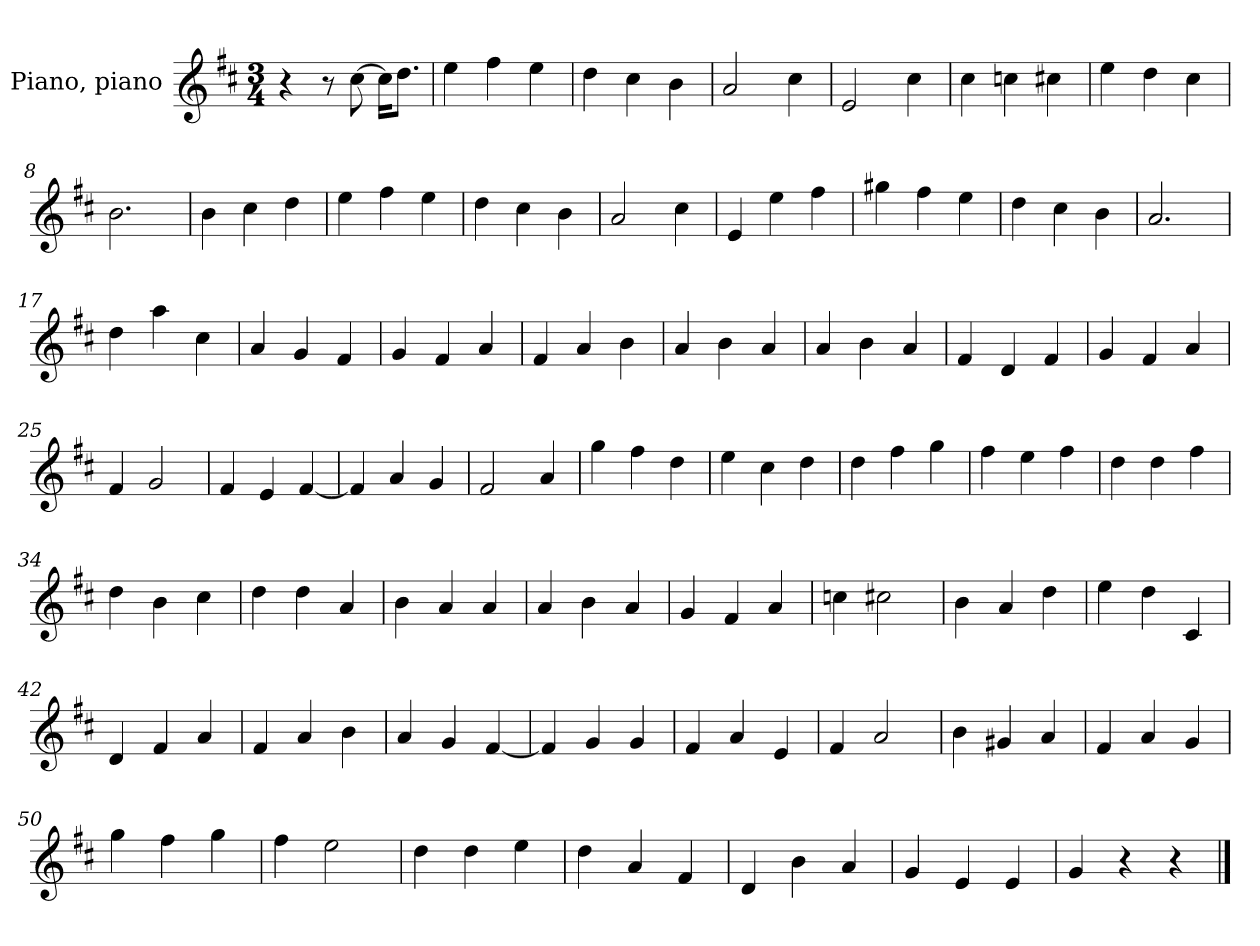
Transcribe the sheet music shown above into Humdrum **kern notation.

**kern
*part1
*staff1
*I"Piano, piano
*clefG2
*k[f#c#]
*M3/4
*MM137
=1
4r
8r
[8cc#\
16cc#\KL]
8.dd\J
=2
4ee\
4ff#\
4ee\
=3
4dd\
4cc#\
4b\
=4
2a/
4cc#\
=5
2e/
4cc#\
=6
4cc#\
4ccn\
4cc#X\
=7
4ee\
4dd\
4cc#\
=8
2.b\
=9
4b\
4cc#\
4dd\
=10
4ee\
4ff#\
4ee\
!!LO:LB:g=z
=11
4dd\
4cc#\
4b\
=12
2a/
4cc#\
=13
4e/
4ee\
4ff#\
=14
4gg#X\
4ff#\
4ee\
=15
4dd\
4cc#\
4b\
=16
2.a/
=17
4dd\
4aa\
4cc#\
=18
4a/
4g/
4f#/
=19
4g/
4f#/
4a/
=20
4f#/
4a/
4b\
=21
4a/
4b\
4a/
=22
4a/
4b\
4a/
!!LO:LB:g=z
=23
4f#/
4d/
4f#/
=24
4g/
4f#/
4a/
=25
4f#/
2g/
=26
4f#/
4e/
[4f#/
=27
4f#/]
4a/
4g/
=28
2f#/
4a/
=29
4gg\
4ff#\
4dd\
=30
4ee\
4cc#\
4dd\
=31
4dd\
4ff#\
4gg\
=32
4ff#\
4ee\
4ff#\
=33
4dd\
4dd\
4ff#\
=34
4dd\
4b\
4cc#\
!!LO:LB:g=z
=35
4dd\
4dd\
4a/
=36
4b\
4a/
4a/
=37
4a/
4b\
4a/
=38
4g/
4f#/
4a/
=39
4ccn\
2cc#X\
=40
4b\
4a/
4dd\
=41
4ee\
4dd\
4c#/
=42
4d/
4f#/
4a/
=43
4f#/
4a/
4b\
=44
4a/
4g/
[4f#/
=45
4f#/]
4g/
4g/
!!LO:LB:g=z
=46
4f#/
4a/
4e/
=47
4f#/
2a/
=48
4b\
4g#X/
4a/
=49
4f#/
4a/
4g/
=50
4gg\
4ff#\
4gg\
=51
4ff#\
2ee\
=52
4dd\
4dd\
4ee\
=53
4dd\
4a/
4f#/
=54
4d/
4b\
4a/
=55
4g/
4e/
4e/
=56
4g/
4r
4r
==
*-
